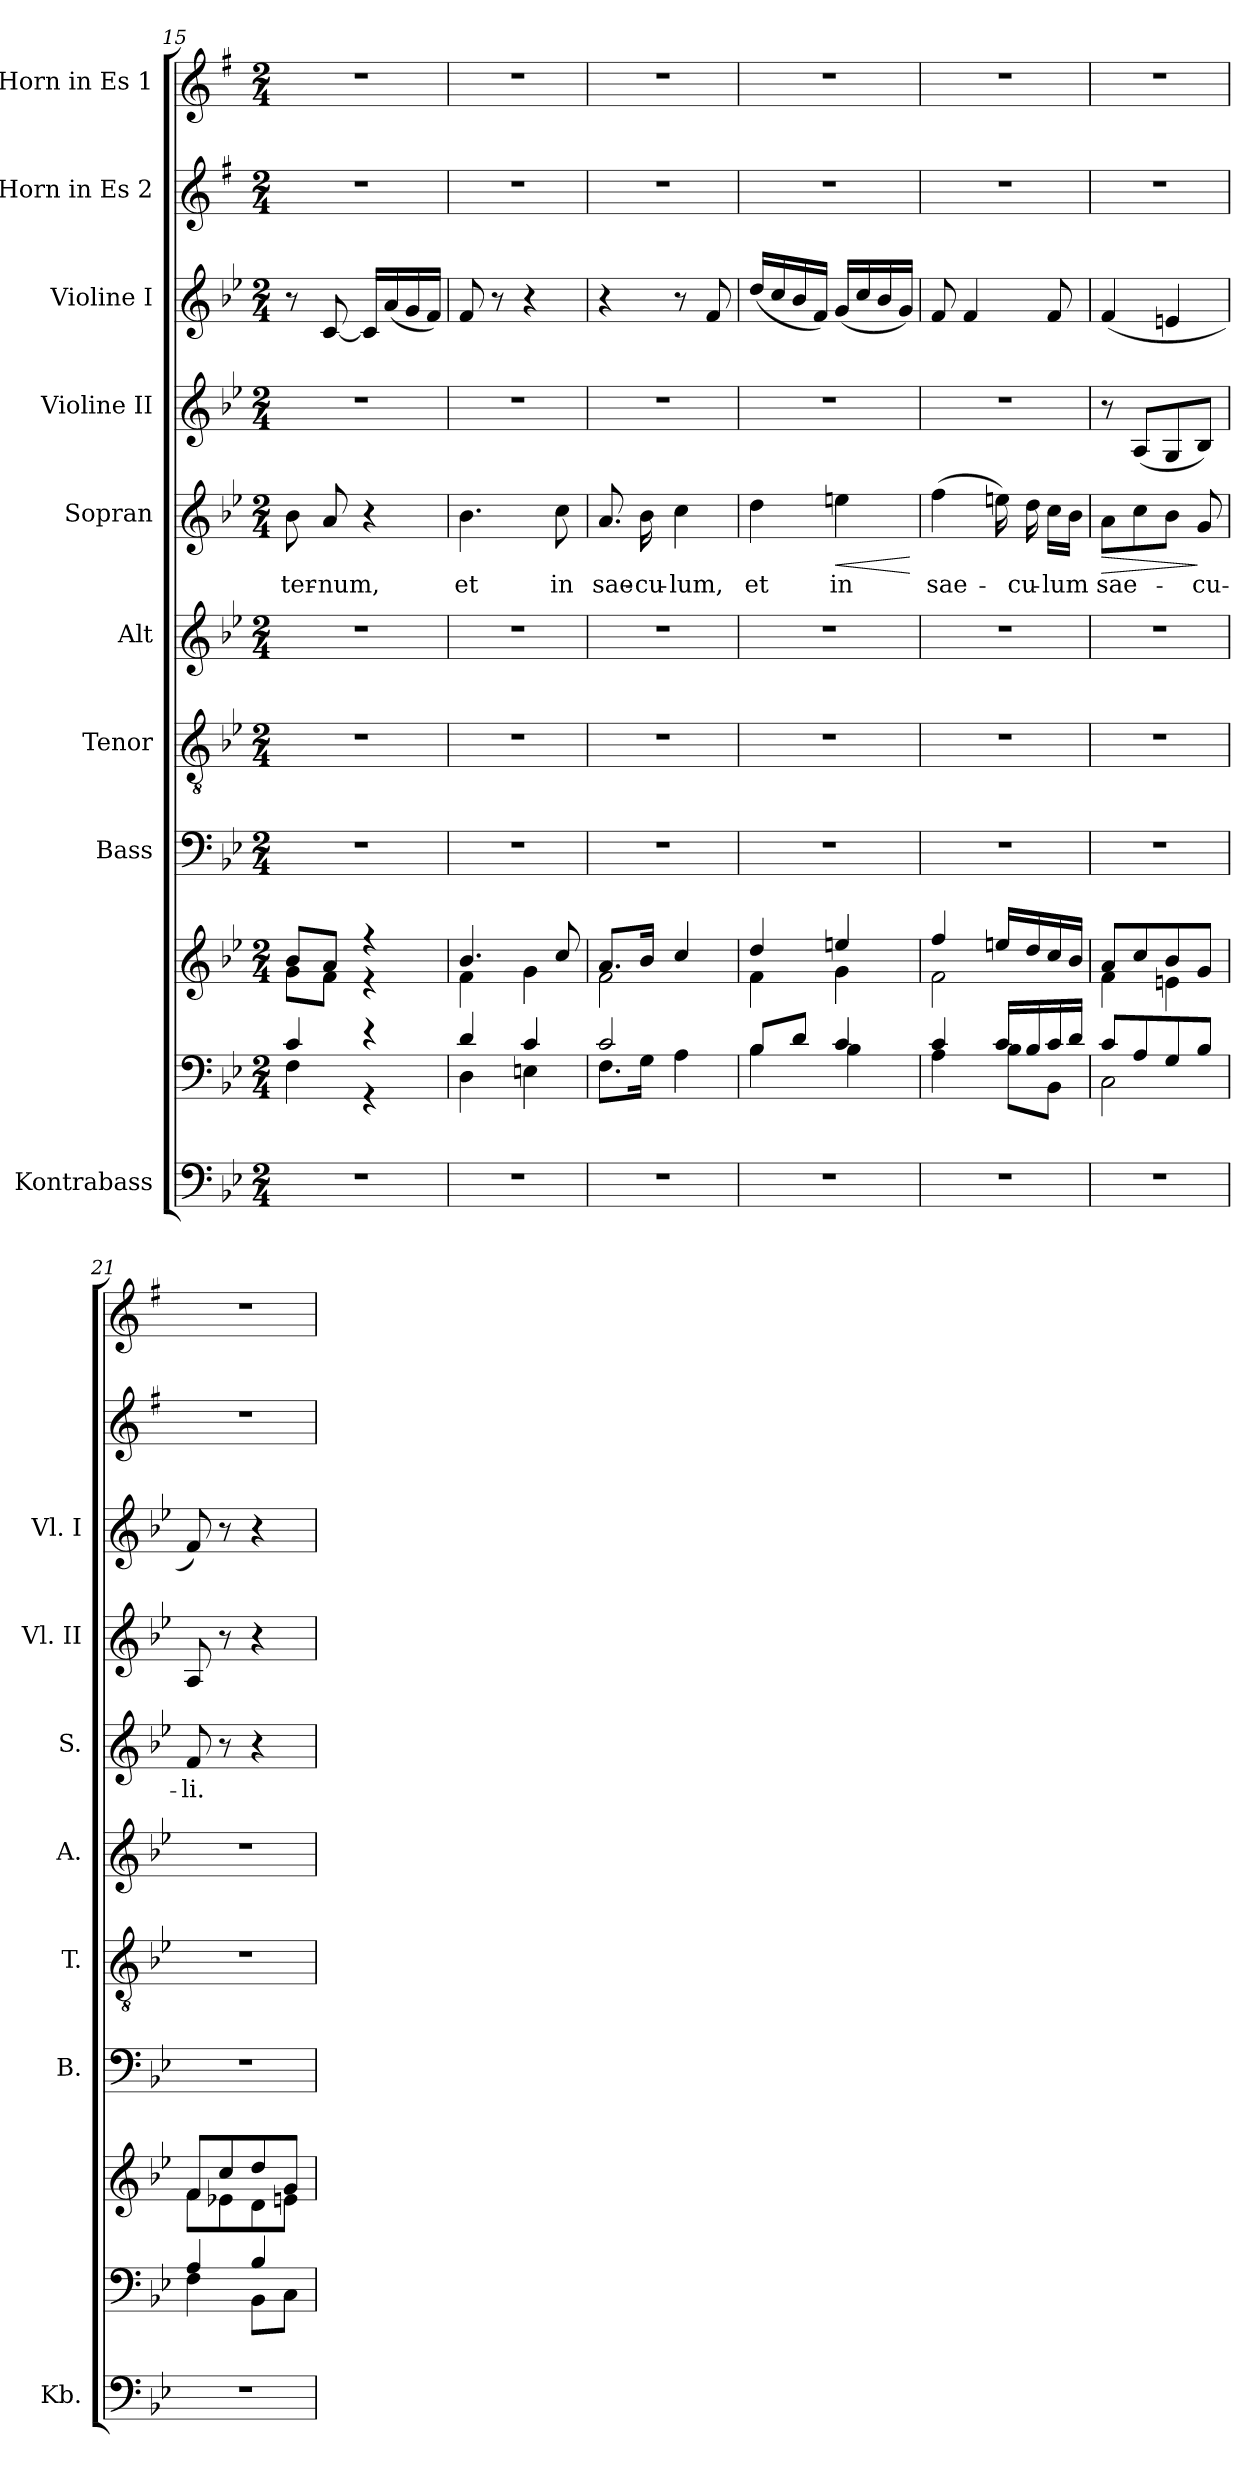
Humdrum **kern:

**kern	**kern	**kern	**kern	**kern	**kern	**kern	**text	**dynam	**kern	**kern	**kern	**kern
*part10	*part9	*part9	*part8	*part7	*part6	*part5	*part5	*part5	*part4	*part3	*part2	*part1
*staff11	*staff10	*staff9	*staff8	*staff7	*staff6	*staff5	*staff5	*staff5	*staff4	*staff3	*staff2	*staff1
*I"Kontrabass	*	*	*I"Bass	*I"Tenor	*I"Alt	*I"Sopran	*	*	*I"Violine II	*I"Violine I	*I"Horn in Es 2	*I"Horn in Es 1
*I'Kb.	*	*	*I'B.	*I'T.	*I'A.	*I'S.	*	*	*I'Vl. II	*I'Vl. I	*	*
*clefF4	*clefF4	*clefG2	*clefF4	*clefGv2	*clefG2	*clefG2	*	*	*clefG2	*clefG2	*clefG2	*clefG2
*ITrd7c12	*	*	*	*	*	*	*	*	*	*	*ITrd5c9	*ITrd5c9
*k[b-e-]	*k[b-e-]	*k[b-e-]	*k[b-e-]	*k[b-e-]	*k[b-e-]	*k[b-e-]	*	*	*k[b-e-]	*k[b-e-]	*k[b-e-]	*k[b-e-]
*B-:	*B-:	*B-:	*B-:	*B-:	*B-:	*B-:	*	*	*B-:	*B-:	*B-:	*B-:
*M2/4	*M2/4	*M2/4	*M2/4	*M2/4	*M2/4	*M2/4	*	*	*M2/4	*M2/4	*M2/4	*M2/4
=15	=15	=15	=15	=15	=15	=15	=15	=15	=15	=15	=15	=15
*	*^	*^	*	*	*	*	*	*	*	*	*	*
!	!	!	!	!	!	!	!	!	!LO:LY:b	!	!	!	!	!
2r	4c/	4F\	8b-/L	8g\L	2r	2r	2r	8b-\	-ter-	.	2r	8r	2r	2r
!	!	!	!	!	!	!	!	!	!LO:LY:b	!	!	!	!	!
.	.	.	8a/J	8f\J	.	.	.	8a/	-num,	.	.	[8c/	.	.
.	4r	4r	4r	4r	.	.	.	4r	.	.	.	16c/LL]	.	.
.	.	.	.	.	.	.	.	.	.	.	.	(<16a/	.	.
.	.	.	.	.	.	.	.	.	.	.	.	16g/	.	.
.	.	.	.	.	.	.	.	.	.	.	.	16f/JJ)	.	.
=16	=16	=16	=16	=16	=16	=16	=16	=16	=16	=16	=16	=16	=16	=16
!	!	!	!	!	!	!	!	!	!LO:LY:b	!	!	!	!	!
2r	4d/	4D\	4.b-/	4f\	2r	2r	2r	4.b-\	et	.	2r	8f/	2r	2r
.	.	.	.	.	.	.	.	.	.	.	.	8r	.	.
.	4c/	4En\	.	4g\	.	.	.	.	.	.	.	4r	.	.
!	!	!	!	!	!	!	!	!	!LO:LY:b	!	!	!	!	!
.	.	.	8cc/	.	.	.	.	8cc\	in	.	.	.	.	.
!!LO:PB:g=z
=17	=17	=17	=17	=17	=17	=17	=17	=17	=17	=17	=17	=17	=17	=17
!	!	!	!	!	!	!	!	!	!LO:LY:b	!	!	!	!	!
2r	2c/	8.F\L	8.a/L	2f\	2r	2r	2r	8.a/	sae-	.	2r	4r	2r	2r
!	!	!	!	!	!	!	!	!	!LO:LY:b	!	!	!	!	!
.	.	16G\Jk	16b-/Jk	.	.	.	.	16b-\	-cu-	.	.	.	.	.
!	!	!	!	!	!	!	!	!	!LO:LY:b	!	!	!	!	!
.	.	4A\	4cc/	.	.	.	.	4cc\	-lum,	.	.	8r	.	.
.	.	.	.	.	.	.	.	.	.	.	.	8f/	.	.
=18	=18	=18	=18	=18	=18	=18	=18	=18	=18	=18	=18	=18	=18	=18
!	!	!	!	!	!	!	!	!	!LO:LY:b	!	!	!	!	!
2r	8B-/L	4B-\	4dd/	4f\	2r	2r	2r	4dd\	et	.	2r	(<16dd/LL	2r	2r
.	.	.	.	.	.	.	.	.	.	.	.	16cc/	.	.
.	8d/J	.	.	.	.	.	.	.	.	.	.	16b-/	.	.
.	.	.	.	.	.	.	.	.	.	.	.	16f/JJ)	.	.
!	!	!	!	!	!	!	!	!	!LO:LY:b	!LO:HP:b	!	!	!	!
.	4c/	4B-\	4een/	4g\	.	.	.	4een\	in	<	.	(<16g/LL	.	.
.	.	.	.	.	.	.	.	.	.	.	.	16cc/	.	.
.	.	.	.	.	.	.	.	.	.	.	.	16b-/	.	.
.	.	.	.	.	.	.	.	.	.	.	.	16g/JJ)	.	.
*	*v	*v	*	*	*	*	*	*	*	*	*	*	*	*
*	*	*v	*v	*	*	*	*	*	*	*	*	*	*
.	.	.	.	.	.	.	.	[	.	.	.	.
=19	=19	=19	=19	=19	=19	=19	=19	=19	=19	=19	=19	=19
*	*^	*^	*	*	*	*	*	*	*	*	*	*
!	!	!	!	!	!	!	!	!	!LO:LY:b	!	!	!	!	!
2r	4c/	4A\	4ff/	2f\	2r	2r	2r	(>4ff\	sae-	.	2r	8f/	2r	2r
.	.	.	.	.	.	.	.	.	.	.	.	4f/	.	.
.	16c/LL	8B-\L	16een/LL	.	.	.	.	16een\)	.	.	.	.	.	.
!	!	!	!	!	!	!	!	!	!LO:LY:b	!	!	!	!	!
.	16B-/	.	16dd/	.	.	.	.	16dd\	-cu-	.	.	.	.	.
!	!	!	!	!	!	!	!	!	!LO:LY:b	!	!	!	!	!
.	16c/	8BB-\J	16cc/	.	.	.	.	16cc\LL	-lum	.	.	8f/	.	.
.	16d/JJ	.	16b-/JJ	.	.	.	.	16b-\JJ	.	.	.	.	.	.
=20	=20	=20	=20	=20	=20	=20	=20	=20	=20	=20	=20	=20	=20	=20
!	!	!	!	!	!	!	!	!	!LO:LY:b	!LO:HP:b	!	!	!	!
2r	8c/L	2C\	8a/L	4f\	2r	2r	2r	8a\L	sae-	>	8r	(<4f/	2r	2r
.	8A/	.	8cc/	.	.	.	.	8cc\	.	.	(<8A/L	.	.	.
.	8G/	.	8b-/	4en\	.	.	.	8b-\J	.	.	8G/	4en/	.	.
!	!	!	!	!	!	!	!	!	!LO:LY:b	!	!	!	!	!
.	8B-/J	.	8g/J	.	.	.	.	8g/	-cu-	]	8B-/J)	.	.	.
=21	=21	=21	=21	=21	=21	=21	=21	=21	=21	=21	=21	=21	=21	=21
!	!	!	!	!	!	!	!	!	!LO:LY:b	!	!	!	!	!
2r	4A/	4F\	8f/L	8f\L	2r	2r	2r	8f/	-li.	.	8A/	8f/)	2r	2r
.	.	.	8cc/	8e-X\	.	.	.	8r	.	.	8r	8r	.	.
.	4B-/	8BB-\L	8dd/	8d\	.	.	.	4r	.	.	4r	4r	.	.
.	.	8C\J	8g/J	8en\J	.	.	.	.	.	.	.	.	.	.
*	*v	*v	*	*	*	*	*	*	*	*	*	*	*	*
*	*	*v	*v	*	*	*	*	*	*	*	*	*	*
=	=	=	=	=	=	=	=	=	=	=	=	=
*-	*-	*-	*-	*-	*-	*-	*-	*-	*-	*-	*-	*-
